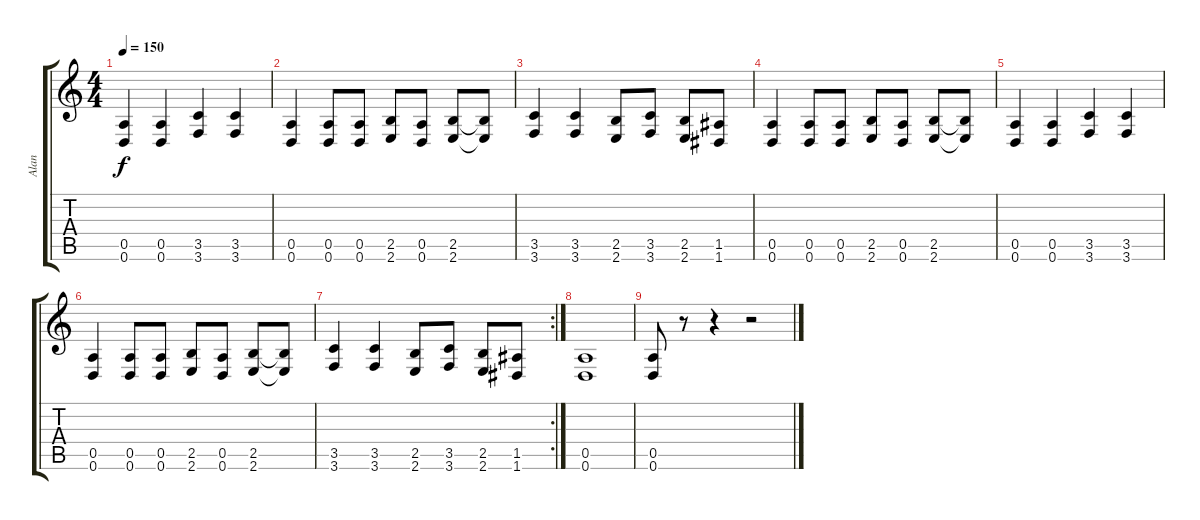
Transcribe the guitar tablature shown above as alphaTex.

\track ("Alan" "Alan") {instrument distortionguitar}
\staff {score tabs}
\tuning (E4 B3 G3 D3 A2 D2) {hide}
\ts (4 4)
\tempo 150
\clef g2
\ks c
(0.5 0.6).4{dy f} (0.5 0.6).4 (3.5 3.6).4 (3.5 3.6).4 |
(0.5 0.6).4 (0.5 0.6).8 (0.5 0.6).8 (2.5 2.6).8 (0.5 0.6).8 (2.5 2.6).8 (2.5{t} 2.6{t}).8 |
(3.5 3.6).4 (3.5 3.6).4 (2.5 2.6).8 (3.5 3.6).8 (2.5 2.6).8 (1.5 1.6).8 |
(0.5 0.6).4 (0.5 0.6).8 (0.5 0.6).8 (2.5 2.6).8 (0.5 0.6).8 (2.5 2.6).8 (2.5{t} 2.6{t}).8 |
(0.5 0.6).4 (0.5 0.6).4 (3.5 3.6).4 (3.5 3.6).4 |
(0.5 0.6).4 (0.5 0.6).8 (0.5 0.6).8 (2.5 2.6).8 (0.5 0.6).8 (2.5 2.6).8 (2.5{t} 2.6{t}).8 |
\rc 2
(3.5 3.6).4 (3.5 3.6).4 (2.5 2.6).8 (3.5 3.6).8 (2.5 2.6).8 (1.5 1.6).8 |
(0.5 0.6).1 |
(0.5 0.6).8 r.8 r.4 r.2
